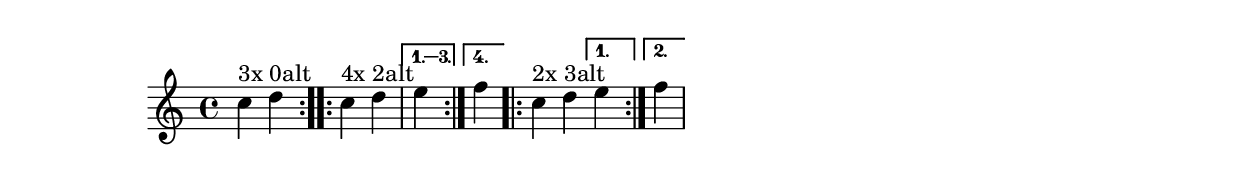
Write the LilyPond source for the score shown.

\version "2.6.0"

\header{
texidoc="
Folded repeat may not make sense without alternatives, and there
should not be more alternatives than repeats.
"
}

\paper { raggedright = ##t } 

\context Staff  \relative c'' {
    \repeat fold 3 { c^"3x 0alt" d }
    % less alts than body
    \repeat fold 4 { c^"4x 2alt" d } \alternative { e f }
    % more alts than body
    \repeat fold 2 { c^"2x 3alt" d } \alternative { e f g }
  }


